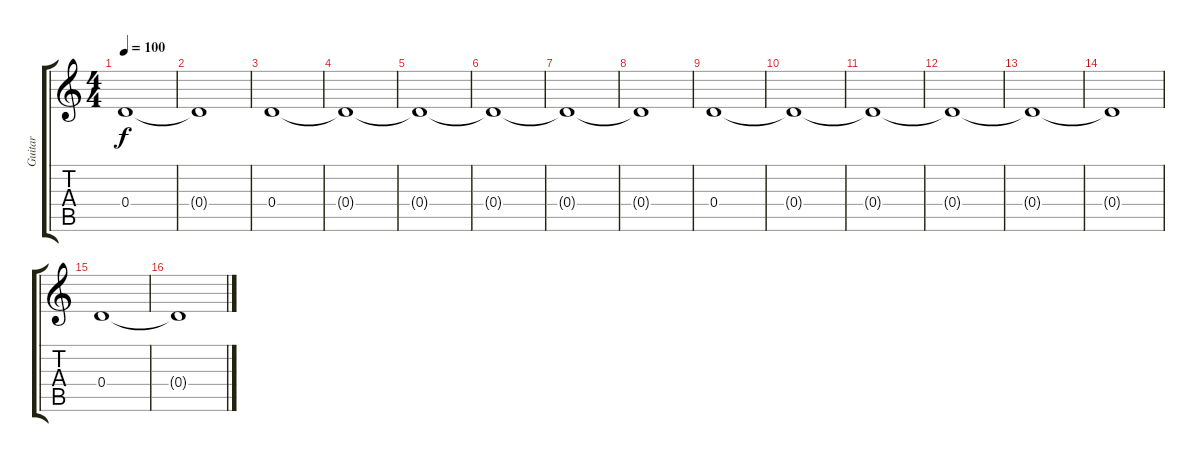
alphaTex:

\track ("Guitar" "Guitar") {instrument distortionguitar}
\staff {score tabs}
\tuning (E4 B3 G3 D3 A2 E2) {hide}
\ts (4 4)
\tempo 100
\clef g2
\ks c
0.4{t}.1{dy f} |
0.4{t}.1 |
0.4.1 |
0.4{t}.1 |
0.4{t}.1 |
0.4{t}.1 |
0.4{t}.1 |
0.4{t}.1 |
0.4.1 |
0.4{t}.1 |
0.4{t}.1 |
0.4{t}.1 |
0.4{t}.1 |
0.4{t}.1 |
0.4.1 |
0.4{t}.1
